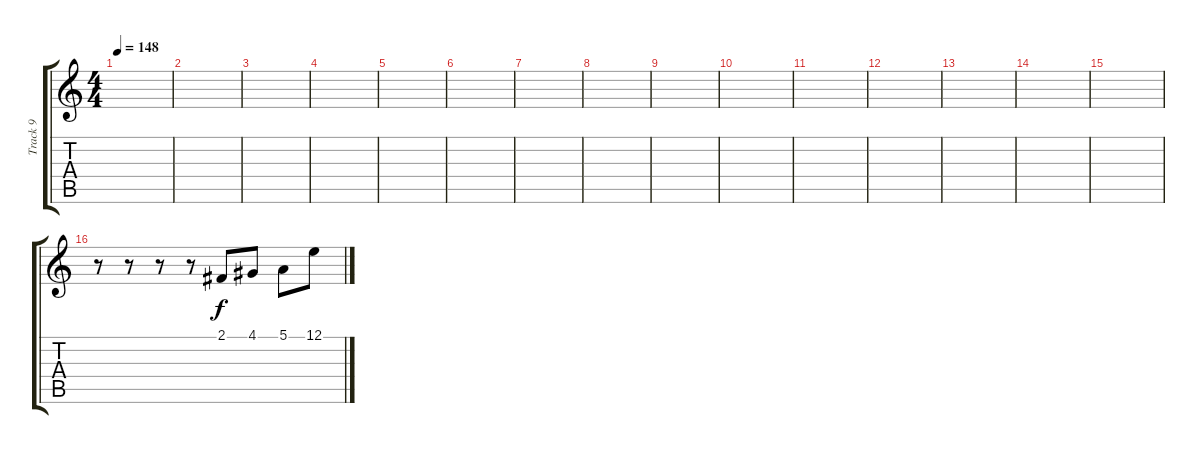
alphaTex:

\track ("Track 9" "Track 9") {instrument choiraahs}
\staff {score tabs}
\tuning (E4 B3 G3 D3 A2 E2) {hide}
\ts (4 4)
\tempo 148
\clef g2
\ks c
|
|
|
|
|
|
|
|
|
|
|
|
|
|
|
r.8 r.8 r.8 r.8 2.1.8 4.1.8 5.1.8 12.1.8
